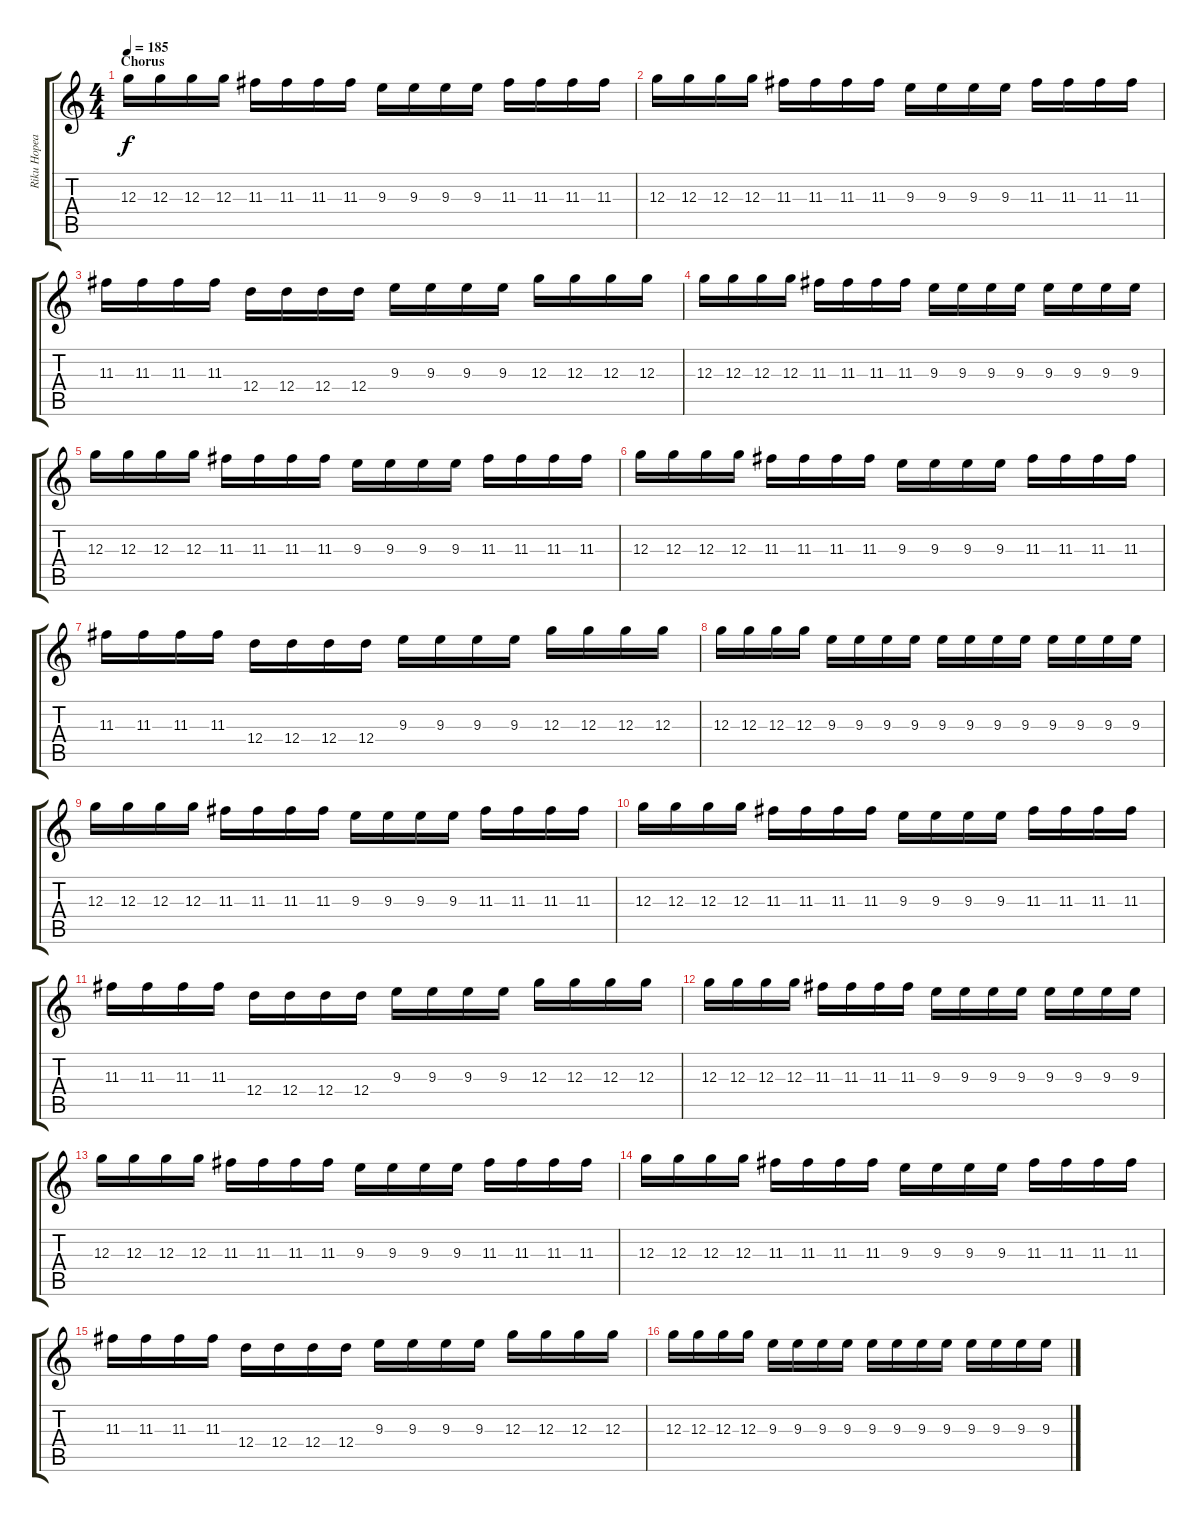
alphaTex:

\track ("Riku Hopeakoski '' K-oz ''" "Riku Hopea") {instrument overdrivenguitar}
\staff {score tabs}
\tuning (E4 B3 G3 D3 A2 E2) {hide}
\ts (4 4)
\section ("" "Chorus")
\tempo 185
\clef g2
\ks c
12.3.16{dy f} 12.3.16 12.3.16 12.3.16 11.3.16 11.3.16 11.3.16 11.3.16 9.3.16 9.3.16 9.3.16 9.3.16 11.3.16 11.3.16 11.3.16 11.3.16 |
12.3.16 12.3.16 12.3.16 12.3.16 11.3.16 11.3.16 11.3.16 11.3.16 9.3.16 9.3.16 9.3.16 9.3.16 11.3.16 11.3.16 11.3.16 11.3.16 |
11.3.16 11.3.16 11.3.16 11.3.16 12.4.16 12.4.16 12.4.16 12.4.16 9.3.16 9.3.16 9.3.16 9.3.16 12.3.16 12.3.16 12.3.16 12.3.16 |
12.3.16 12.3.16 12.3.16 12.3.16 11.3.16 11.3.16 11.3.16 11.3.16 9.3.16 9.3.16 9.3.16 9.3.16 9.3.16 9.3.16 9.3.16 9.3.16 |
12.3.16 12.3.16 12.3.16 12.3.16 11.3.16 11.3.16 11.3.16 11.3.16 9.3.16 9.3.16 9.3.16 9.3.16 11.3.16 11.3.16 11.3.16 11.3.16 |
12.3.16 12.3.16 12.3.16 12.3.16 11.3.16 11.3.16 11.3.16 11.3.16 9.3.16 9.3.16 9.3.16 9.3.16 11.3.16 11.3.16 11.3.16 11.3.16 |
11.3.16 11.3.16 11.3.16 11.3.16 12.4.16 12.4.16 12.4.16 12.4.16 9.3.16 9.3.16 9.3.16 9.3.16 12.3.16 12.3.16 12.3.16 12.3.16 |
12.3.16 12.3.16 12.3.16 12.3.16 9.3.16 9.3.16 9.3.16 9.3.16 9.3.16 9.3.16 9.3.16 9.3.16 9.3.16 9.3.16 9.3.16 9.3.16 |
12.3.16 12.3.16 12.3.16 12.3.16 11.3.16 11.3.16 11.3.16 11.3.16 9.3.16 9.3.16 9.3.16 9.3.16 11.3.16 11.3.16 11.3.16 11.3.16 |
12.3.16 12.3.16 12.3.16 12.3.16 11.3.16 11.3.16 11.3.16 11.3.16 9.3.16 9.3.16 9.3.16 9.3.16 11.3.16 11.3.16 11.3.16 11.3.16 |
11.3.16 11.3.16 11.3.16 11.3.16 12.4.16 12.4.16 12.4.16 12.4.16 9.3.16 9.3.16 9.3.16 9.3.16 12.3.16 12.3.16 12.3.16 12.3.16 |
12.3.16 12.3.16 12.3.16 12.3.16 11.3.16 11.3.16 11.3.16 11.3.16 9.3.16 9.3.16 9.3.16 9.3.16 9.3.16 9.3.16 9.3.16 9.3.16 |
12.3.16 12.3.16 12.3.16 12.3.16 11.3.16 11.3.16 11.3.16 11.3.16 9.3.16 9.3.16 9.3.16 9.3.16 11.3.16 11.3.16 11.3.16 11.3.16 |
12.3.16 12.3.16 12.3.16 12.3.16 11.3.16 11.3.16 11.3.16 11.3.16 9.3.16 9.3.16 9.3.16 9.3.16 11.3.16 11.3.16 11.3.16 11.3.16 |
11.3.16 11.3.16 11.3.16 11.3.16 12.4.16 12.4.16 12.4.16 12.4.16 9.3.16 9.3.16 9.3.16 9.3.16 12.3.16 12.3.16 12.3.16 12.3.16 |
12.3.16 12.3.16 12.3.16 12.3.16 9.3.16 9.3.16 9.3.16 9.3.16 9.3.16 9.3.16 9.3.16 9.3.16 9.3.16 9.3.16 9.3.16 9.3.16
